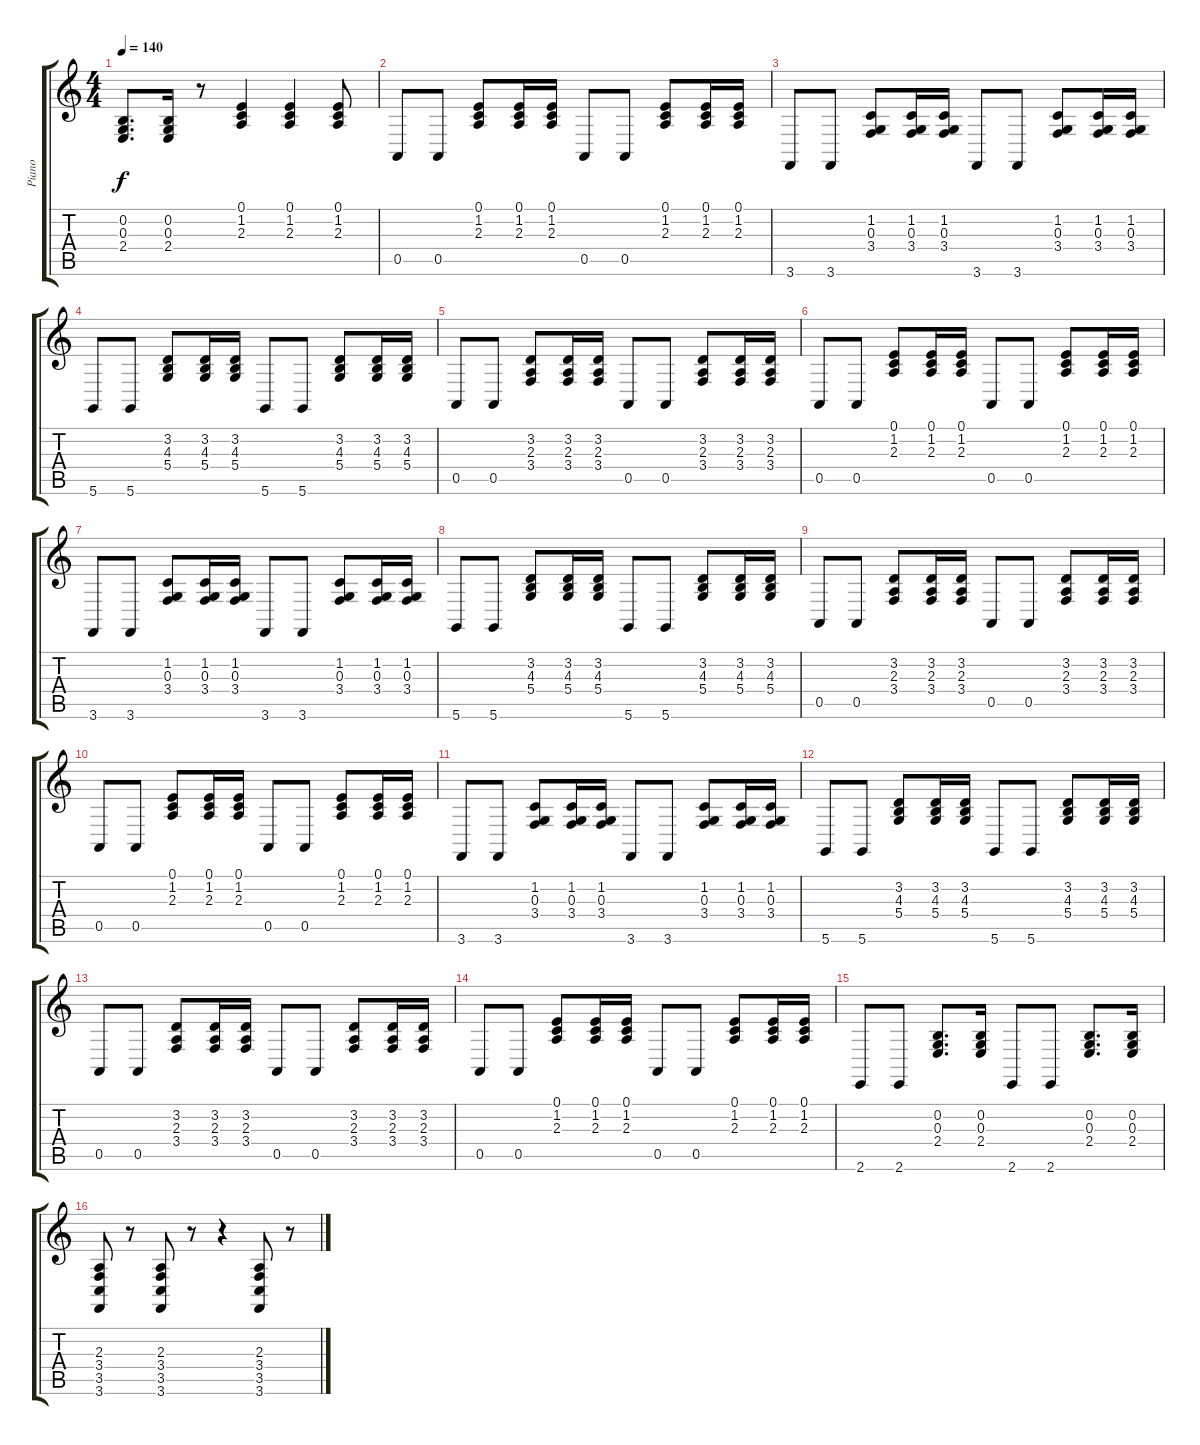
\track ("Piano" "Piano") {instrument electricgrandpiano}
\staff {score tabs}
\tuning (E4 B3 G3 D3 A2 D2) {hide}
\ts (4 4)
\tempo 140
\clef g2
\ks c
(0.2 0.3 2.4).8{d dy f} (0.2 0.3 2.4).16 r.8 (0.1 1.2 2.3).4 (0.1 1.2 2.3).4 (0.1 1.2 2.3).8 |
0.5.8 0.5.8 (0.1 1.2 2.3).8 (0.1 1.2 2.3).16 (0.1 1.2 2.3).16 0.5.8 0.5.8 (0.1 1.2 2.3).8 (0.1 1.2 2.3).16 (0.1 1.2 2.3).16 |
3.6.8 3.6.8 (1.2 0.3 3.4).8 (1.2 0.3 3.4).16 (1.2 0.3 3.4).16 3.6.8 3.6.8 (1.2 0.3 3.4).8 (1.2 0.3 3.4).16 (1.2 0.3 3.4).16 |
5.6.8 5.6.8 (3.2 4.3 5.4).8 (3.2 4.3 5.4).16 (3.2 4.3 5.4).16 5.6.8 5.6.8 (3.2 4.3 5.4).8 (3.2 4.3 5.4).16 (3.2 4.3 5.4).16 |
0.5.8 0.5.8 (3.2 2.3 3.4).8 (3.2 2.3 3.4).16 (3.2 2.3 3.4).16 0.5.8 0.5.8 (3.2 2.3 3.4).8 (3.2 2.3 3.4).16 (3.2 2.3 3.4).16 |
0.5.8 0.5.8 (0.1 1.2 2.3).8 (0.1 1.2 2.3).16 (0.1 1.2 2.3).16 0.5.8 0.5.8 (0.1 1.2 2.3).8 (0.1 1.2 2.3).16 (0.1 1.2 2.3).16 |
3.6.8 3.6.8 (1.2 0.3 3.4).8 (1.2 0.3 3.4).16 (1.2 0.3 3.4).16 3.6.8 3.6.8 (1.2 0.3 3.4).8 (1.2 0.3 3.4).16 (1.2 0.3 3.4).16 |
5.6.8 5.6.8 (3.2 4.3 5.4).8 (3.2 4.3 5.4).16 (3.2 4.3 5.4).16 5.6.8 5.6.8 (3.2 4.3 5.4).8 (3.2 4.3 5.4).16 (3.2 4.3 5.4).16 |
0.5.8 0.5.8 (3.2 2.3 3.4).8 (3.2 2.3 3.4).16 (3.2 2.3 3.4).16 0.5.8 0.5.8 (3.2 2.3 3.4).8 (3.2 2.3 3.4).16 (3.2 2.3 3.4).16 |
0.5.8 0.5.8 (0.1 1.2 2.3).8 (0.1 1.2 2.3).16 (0.1 1.2 2.3).16 0.5.8 0.5.8 (0.1 1.2 2.3).8 (0.1 1.2 2.3).16 (0.1 1.2 2.3).16 |
3.6.8 3.6.8 (1.2 0.3 3.4).8 (1.2 0.3 3.4).16 (1.2 0.3 3.4).16 3.6.8 3.6.8 (1.2 0.3 3.4).8 (1.2 0.3 3.4).16 (1.2 0.3 3.4).16 |
5.6.8 5.6.8 (3.2 4.3 5.4).8 (3.2 4.3 5.4).16 (3.2 4.3 5.4).16 5.6.8 5.6.8 (3.2 4.3 5.4).8 (3.2 4.3 5.4).16 (3.2 4.3 5.4).16 |
0.5.8 0.5.8 (3.2 2.3 3.4).8 (3.2 2.3 3.4).16 (3.2 2.3 3.4).16 0.5.8 0.5.8 (3.2 2.3 3.4).8 (3.2 2.3 3.4).16 (3.2 2.3 3.4).16 |
0.5.8 0.5.8 (0.1 1.2 2.3).8 (0.1 1.2 2.3).16 (0.1 1.2 2.3).16 0.5.8 0.5.8 (0.1 1.2 2.3).8 (0.1 1.2 2.3).16 (0.1 1.2 2.3).16 |
2.6.8 2.6.8 (0.2 0.3 2.4).8{d} (0.2 0.3 2.4).16 2.6.8 2.6.8 (0.2 0.3 2.4).8{d} (0.2 0.3 2.4).16 |
(2.3 3.4 3.5 3.6).8 r.8 (2.3 3.4 3.5 3.6).8 r.8 r.4 (2.3 3.4 3.5 3.6).8 r.8
